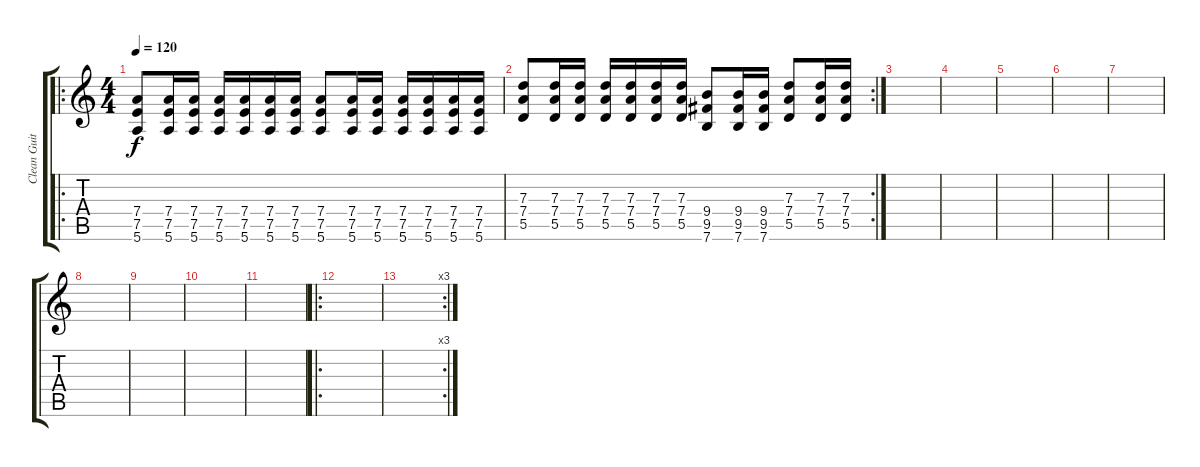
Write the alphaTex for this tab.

\track ("Clean Guitar (TV and RW)" "Clean Guit") {instrument electricguitarclean}
\staff {score tabs}
\tuning (E4 B3 G3 D3 A2 E2) {hide}
\ro
\ts (4 4)
\tempo 120
\clef g2
\ks c
(7.4 7.5 5.6).8{dy f instrument electricguitarclean} (7.4 7.5 5.6).16 (7.4 7.5 5.6).16 (7.4 7.5 5.6).16 (7.4 7.5 5.6).16 (7.4 7.5 5.6).16 (7.4 7.5 5.6).16 (7.4 7.5 5.6).8 (7.4 7.5 5.6).16 (7.4 7.5 5.6).16 (7.4 7.5 5.6).16 (7.4 7.5 5.6).16 (7.4 7.5 5.6).16 (7.4 7.5 5.6).16 |
\rc 2
(7.3 7.4 5.5).8 (7.3 7.4 5.5).16 (7.3 7.4 5.5).16 (7.3 7.4 5.5).16 (7.3 7.4 5.5).16 (7.3 7.4 5.5).16 (7.3 7.4 5.5).16 (9.4 9.5 7.6).8 (9.4 9.5 7.6).16 (9.4 9.5 7.6).16 (7.3 7.4 5.5).8 (7.3 7.4 5.5).16 (7.3 7.4 5.5).16 |
|
|
|
|
|
|
|
|
|
\ro
|
\rc 3
